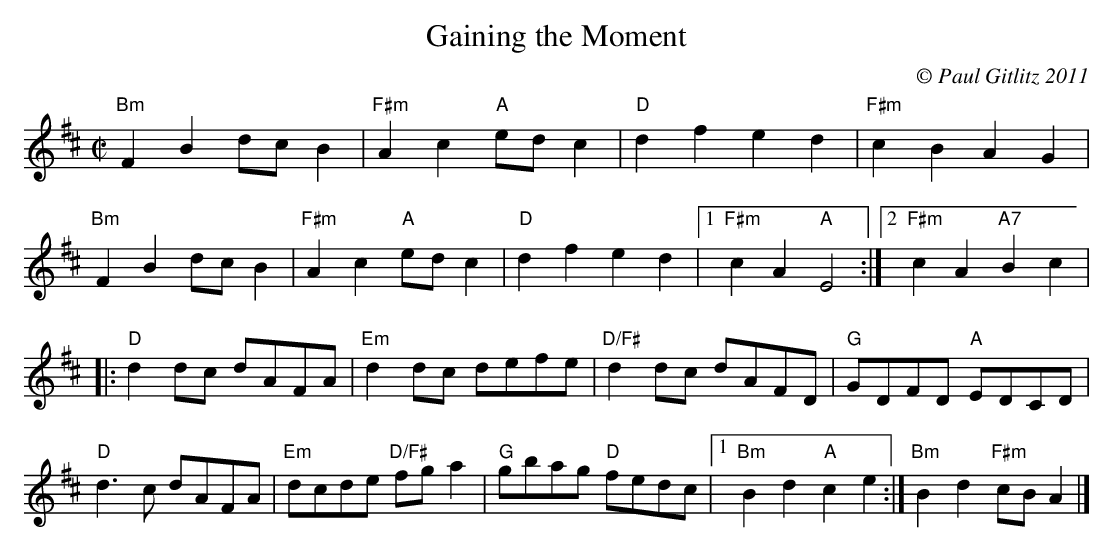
X:1
T:Gaining the Moment
C:© Paul Gitlitz 2011
M:C|
K:Bm
"Bm"F2B2 dcB2|"F#m"A2c2"A"edc2|"D"d2f2 e2d2|"F#m"c2B2A2G2|!
"Bm"F2B2 dcB2|"F#m"A2c2"A"edc2|"D"d2f2 e2d2|1"F#m"c2A2"A"E4:|2"F#m"c2A2"A7"B2c2|!
|:"D"d2dc dAFA|"Em"d2dc defe|"D/F#"d2dc dAFD|"G"GDFD "A"EDCD|!
"D"d3c dAFA|"Em"dcde "D/F#"fga2|"G"gbag "D"fedc|1"Bm"B2d2"A"c2e2:| 2"Bm"B2d2"F#m"cBA2|]
